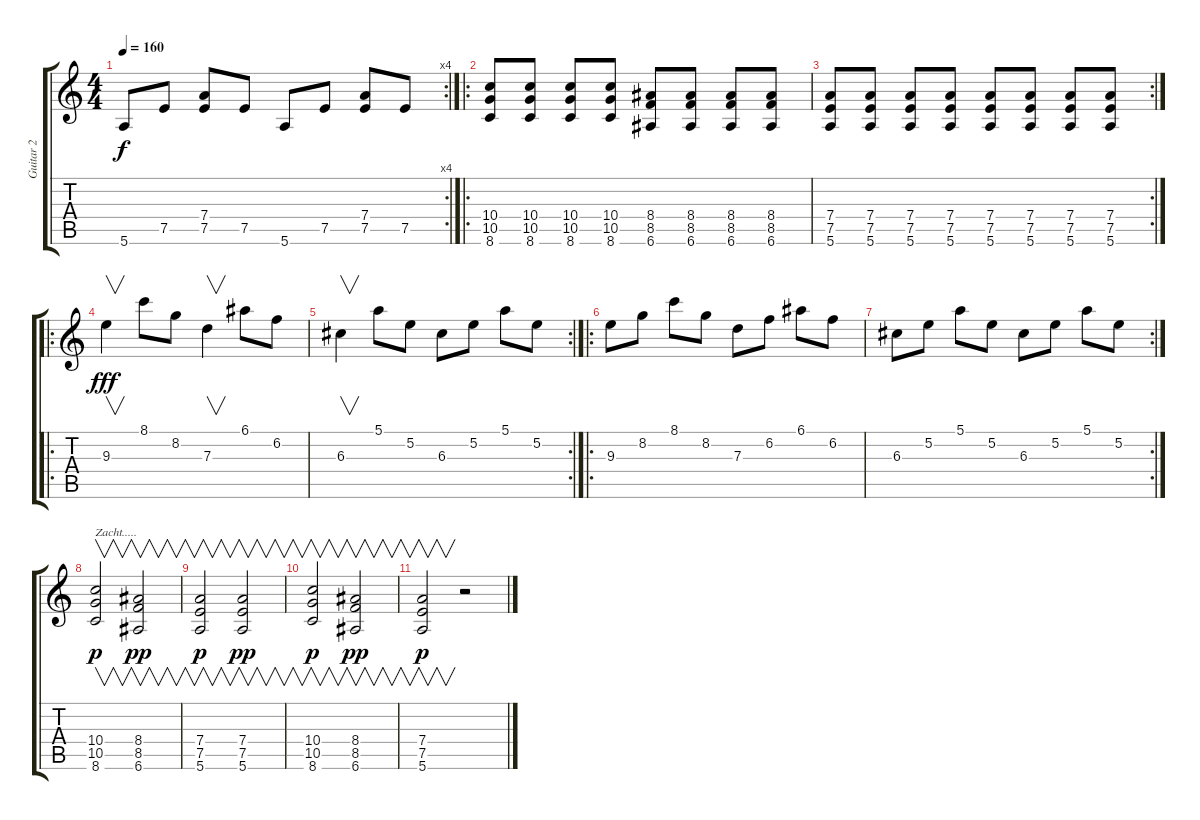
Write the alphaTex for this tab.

\track ("Guitar 2" "Guitar 2") {instrument overdrivenguitar}
\staff {score tabs}
\tuning (E4 B3 G3 D3 A2 E2) {hide}
\rc 4
\ts (4 4)
\tempo 160
\clef g2
\ks c
5.6.8{dy f} 7.5.8 (7.4 7.5).8 7.5.8 5.6.8 7.5.8 (7.4 7.5).8 7.5.8 |
\ro
(10.4 10.5 8.6).8 (10.4 10.5 8.6).8 (10.4 10.5 8.6).8 (10.4 10.5 8.6).8 (8.4 8.5 6.6).8 (8.4 8.5 6.6).8 (8.4 8.5 6.6).8 (8.4 8.5 6.6).8 |
\rc 2
(7.4 7.5 5.6).8 (7.4 7.5 5.6).8 (7.4 7.5 5.6).8 (7.4 7.5 5.6).8 (7.4 7.5 5.6).8 (7.4 7.5 5.6).8 (7.4 7.5 5.6).8 (7.4 7.5 5.6).8 |
\ro
9.3.4{v dy fff} 8.1.8 8.2.8 7.3.4{v} 6.1.8 6.2.8 |
\rc 2
6.3.4{v} 5.1.8 5.2.8 6.3.8 5.2.8 5.1.8 5.2.8 |
\ro
9.3.8 8.2.8 8.1.8 8.2.8 7.3.8 6.2.8 6.1.8 6.2.8 |
\rc 2
6.3.8 5.2.8 5.1.8 5.2.8 6.3.8 5.2.8 5.1.8 5.2.8 |
(10.4 10.5 8.6).2{v txt "Zacht....." dy p} (8.4 8.5 6.6).2{v dy pp} |
(7.4 7.5 5.6).2{v dy p} (7.4 7.5 5.6).2{v dy pp} |
(10.4 10.5 8.6).2{v dy p} (8.4 8.5 6.6).2{v dy pp} |
(7.4 7.5 5.6).2{v dy p} r.2
